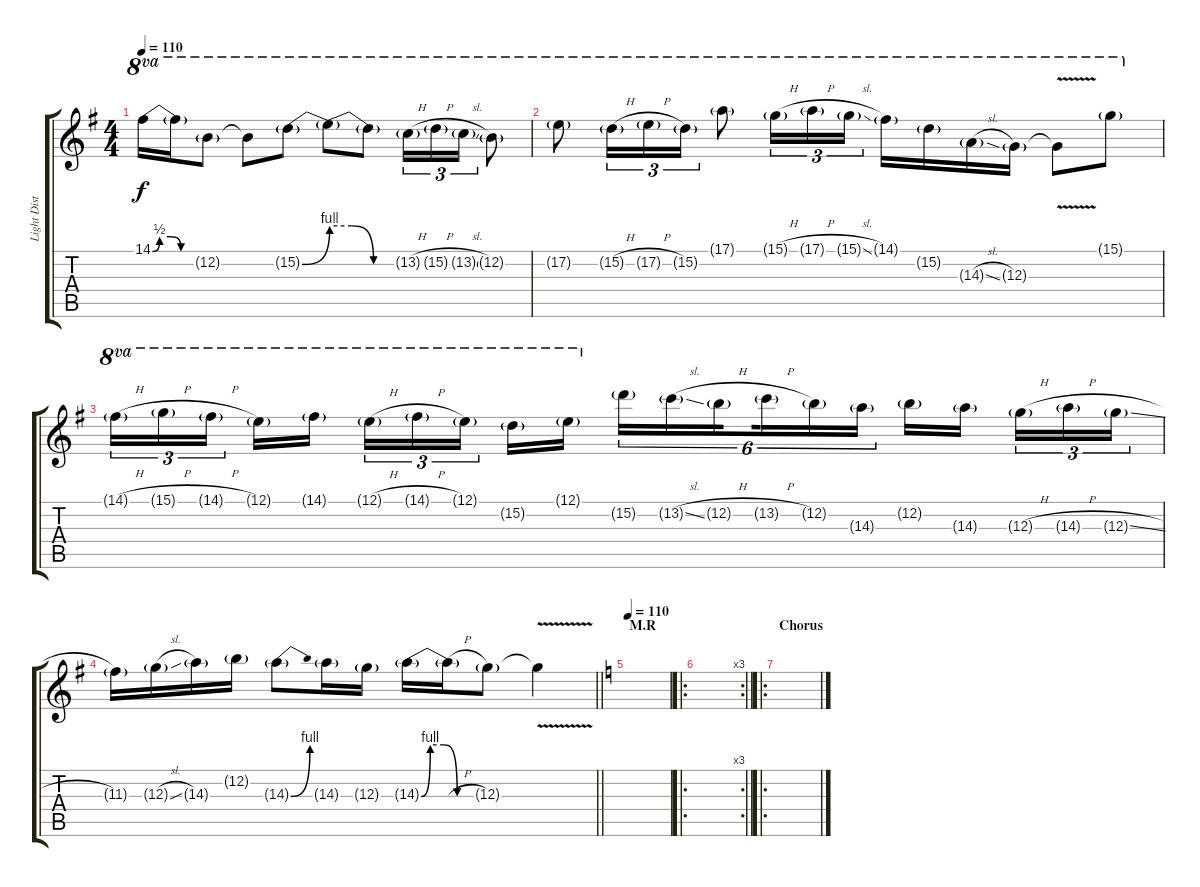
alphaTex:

\track ("Light Distortion (Dave)" "Light Dist") {solo instrument distortionguitar}
\staff {score tabs}
\tuning (E4 B3 G3 D3 A2 E2) {hide}
\ts (4 4)
\tempo 110
\clef g2
\ks g
14.1{be (custom 0 0 10 2 25 2 40 0 60 0) t}.16{ot 8va dy f} 14.1{t}.16{ot 8va} 12.2{g}.8{ot 8va} 12.2{t}.8{ot 8va} 15.2{be (bend 0 0 60 4) g}.8{ot 8va} 15.2{be (custom 0 4 20 4 40 0 60 0) t}.8{ot 8va} 15.2{t}.8{ot 8va} 13.2{h g}.16{tu (3 2) ot 8va} 15.2{h g}.16{tu (3 2) ot 8va} 13.2{sl g}.16{tu (3 2) ot 8va} 12.2{g}.8{ot 8va} |
17.2{g}.8{ot 8va} 15.2{h g}.16{tu (3 2) ot 8va} 17.2{h g}.16{tu (3 2) ot 8va} 15.2{g}.16{tu (3 2) ot 8va} 17.1{g}.8{ot 8va} 15.1{h g}.16{tu (3 2) ot 8va} 17.1{h g}.16{tu (3 2) ot 8va} 15.1{sl g}.16{tu (3 2) ot 8va} 14.1{g}.16{ot 8va} 15.2{g}.16{ot 8va} 14.3{sl g}.16{ot 8va} 12.3{g}.16{ot 8va} 12.3{v t}.8{ot 8va} 15.1{g}.8{ot 8va} |
14.1{h g}.16{tu (3 2) ot 8va} 15.1{h g}.16{tu (3 2) ot 8va} 14.1{h g}.16{tu (3 2) ot 8va beam splitsecondary} 12.1{g}.16{ot 8va} 14.1{g}.16{ot 8va} 12.1{h g}.16{tu (3 2) ot 8va} 14.1{h g}.16{tu (3 2) ot 8va} 12.1{g}.16{tu (3 2) ot 8va beam splitsecondary} 15.2{g}.16{ot 8va} 12.1{g}.16{ot 8va} 15.2{g}.16{tu (6 4)} 13.2{sl g}.16{tu (6 4)} 12.2{h g}.16{tu (6 4) beam splitsecondary} 13.2{h g}.16{tu (6 4)} 12.2{g}.16{tu (6 4)} 14.3{g}.16{tu (6 4)} 12.2{g}.16 14.3{g}.16{beam splitsecondary} 12.3{h g}.16{tu (3 2)} 14.3{h g}.16{tu (3 2)} 12.3{sl g}.16{tu (3 2)} |
\barLineRight lightlight
11.3{g}.16 12.3{sl g}.16 14.3{g}.16 12.2{g}.16 14.3{be (bend 0 0 60 4) g}.8 14.3{g}.16 12.3{g}.16 14.3{be (custom 0 0 10 4 25 4 40 0 60 0) g}.16 14.3{h t}.16 12.3{g}.8 12.3{v t}.4 |
\section ("" "M.R")
\tempo 110
\ks c
|
\ro
\rc 3
\barLineRight lightlight
|
\ro
\section ("" "Chorus")
